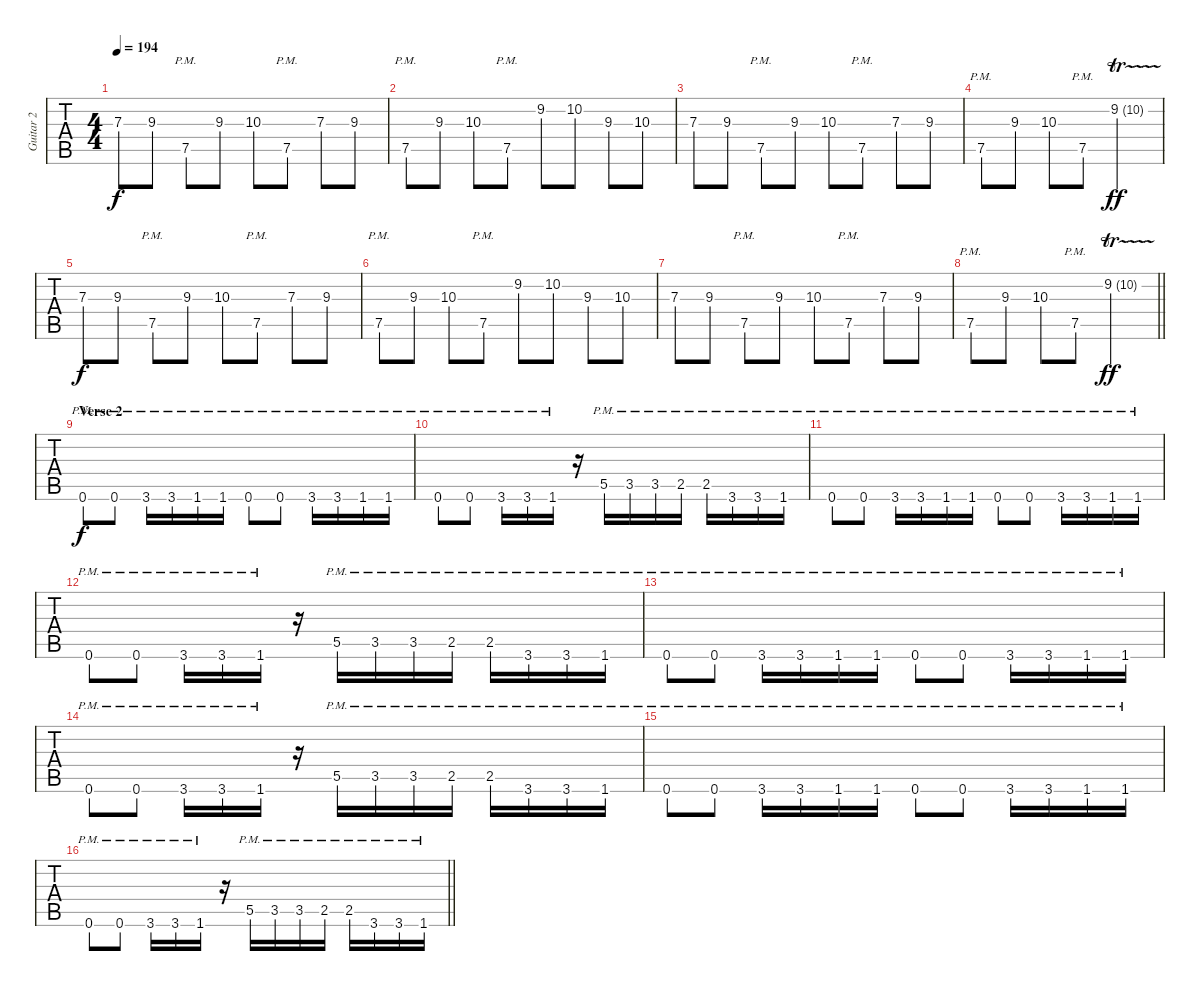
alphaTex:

\track ("Guitar 2" "Guitar 2") {instrument distortionguitar}
\staff {tabs}
\tuning (B3 Gb3 D3 A2 E2 B1) {hide}
\ts (4 4)
\tempo 194
\clef g2
\ks c
7.3.8{dy f} 9.3.8 7.5{pm}.8 9.3.8 10.3.8 7.5{pm}.8 7.3.8 9.3.8 |
7.5{pm}.8 9.3.8 10.3.8 7.5{pm}.8 9.2.8 10.2.8 9.3.8 10.3.8 |
7.3.8 9.3.8 7.5{pm}.8 9.3.8 10.3.8 7.5{pm}.8 7.3.8 9.3.8 |
7.5{pm}.8 9.3.8 10.3.8 7.5{pm}.8 9.2{tr (10 16)}.2{dy ff} |
7.3.8{dy f} 9.3.8 7.5{pm}.8 9.3.8 10.3.8 7.5{pm}.8 7.3.8 9.3.8 |
7.5{pm}.8 9.3.8 10.3.8 7.5{pm}.8 9.2.8 10.2.8 9.3.8 10.3.8 |
7.3.8 9.3.8 7.5{pm}.8 9.3.8 10.3.8 7.5{pm}.8 7.3.8 9.3.8 |
\barLineRight lightlight
7.5{pm}.8 9.3.8 10.3.8 7.5{pm}.8 9.2{tr (10 16)}.2{dy ff} |
\section ("" "Verse 2")
0.6{pm}.8{dy f} 0.6{pm}.8 3.6{pm}.16 3.6{pm}.16 1.6{pm}.16 1.6{pm}.16 0.6{pm}.8 0.6{pm}.8 3.6{pm}.16 3.6{pm}.16 1.6{pm}.16 1.6{pm}.16 |
0.6{pm}.8 0.6{pm}.8 3.6{pm}.16 3.6{pm}.16 1.6{pm}.16 r.16 5.5{pm}.16 3.5{pm}.16 3.5{pm}.16 2.5{pm}.16 2.5{pm}.16 3.6{pm}.16 3.6{pm}.16 1.6{pm}.16 |
0.6{pm}.8 0.6{pm}.8 3.6{pm}.16 3.6{pm}.16 1.6{pm}.16 1.6{pm}.16 0.6{pm}.8 0.6{pm}.8 3.6{pm}.16 3.6{pm}.16 1.6{pm}.16 1.6{pm}.16 |
0.6{pm}.8 0.6{pm}.8 3.6{pm}.16 3.6{pm}.16 1.6{pm}.16 r.16 5.5{pm}.16 3.5{pm}.16 3.5{pm}.16 2.5{pm}.16 2.5{pm}.16 3.6{pm}.16 3.6{pm}.16 1.6{pm}.16 |
0.6{pm}.8 0.6{pm}.8 3.6{pm}.16 3.6{pm}.16 1.6{pm}.16 1.6{pm}.16 0.6{pm}.8 0.6{pm}.8 3.6{pm}.16 3.6{pm}.16 1.6{pm}.16 1.6{pm}.16 |
0.6{pm}.8 0.6{pm}.8 3.6{pm}.16 3.6{pm}.16 1.6{pm}.16 r.16 5.5{pm}.16 3.5{pm}.16 3.5{pm}.16 2.5{pm}.16 2.5{pm}.16 3.6{pm}.16 3.6{pm}.16 1.6{pm}.16 |
0.6{pm}.8 0.6{pm}.8 3.6{pm}.16 3.6{pm}.16 1.6{pm}.16 1.6{pm}.16 0.6{pm}.8 0.6{pm}.8 3.6{pm}.16 3.6{pm}.16 1.6{pm}.16 1.6{pm}.16 |
\barLineRight lightlight
0.6{pm}.8 0.6{pm}.8 3.6{pm}.16 3.6{pm}.16 1.6{pm}.16 r.16 5.5{pm}.16 3.5{pm}.16 3.5{pm}.16 2.5{pm}.16 2.5{pm}.16 3.6{pm}.16 3.6{pm}.16 1.6{pm}.16
